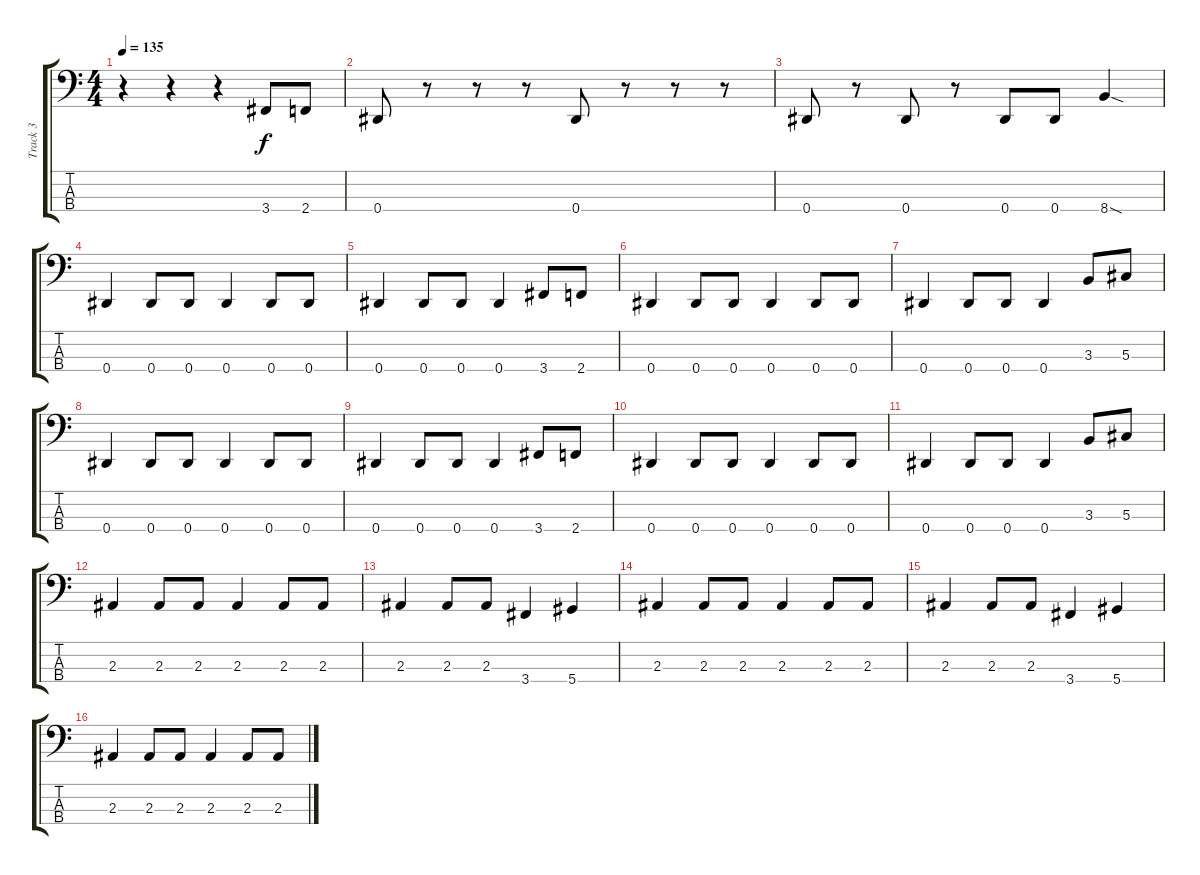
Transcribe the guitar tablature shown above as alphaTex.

\track ("Track 3" "Track 3") {instrument electricbassfinger}
\staff {score tabs}
\tuning (Gb2 Db2 Ab1 Eb1) {hide}
\ts (4 4)
\tempo 135
\clef f4
\ks c
r.4{dy f} r.4 r.4 3.4.8 2.4.8 |
0.4.8 r.8 r.8 r.8 0.4.8 r.8 r.8 r.8 |
0.4.8 r.8 0.4.8 r.8 0.4.8 0.4.8 8.4{sod}.4 |
0.4.4 0.4.8 0.4.8 0.4.4 0.4.8 0.4.8 |
0.4.4 0.4.8 0.4.8 0.4.4 3.4.8 2.4.8 |
0.4.4 0.4.8 0.4.8 0.4.4 0.4.8 0.4.8 |
0.4.4 0.4.8 0.4.8 0.4.4 3.3.8 5.3.8 |
0.4.4 0.4.8 0.4.8 0.4.4 0.4.8 0.4.8 |
0.4.4 0.4.8 0.4.8 0.4.4 3.4.8 2.4.8 |
0.4.4 0.4.8 0.4.8 0.4.4 0.4.8 0.4.8 |
0.4.4 0.4.8 0.4.8 0.4.4 3.3.8 5.3.8 |
2.3.4 2.3.8 2.3.8 2.3.4 2.3.8 2.3.8 |
2.3.4 2.3.8 2.3.8 3.4.4 5.4.4 |
2.3.4 2.3.8 2.3.8 2.3.4 2.3.8 2.3.8 |
2.3.4 2.3.8 2.3.8 3.4.4 5.4.4 |
2.3.4 2.3.8 2.3.8 2.3.4 2.3.8 2.3.8
